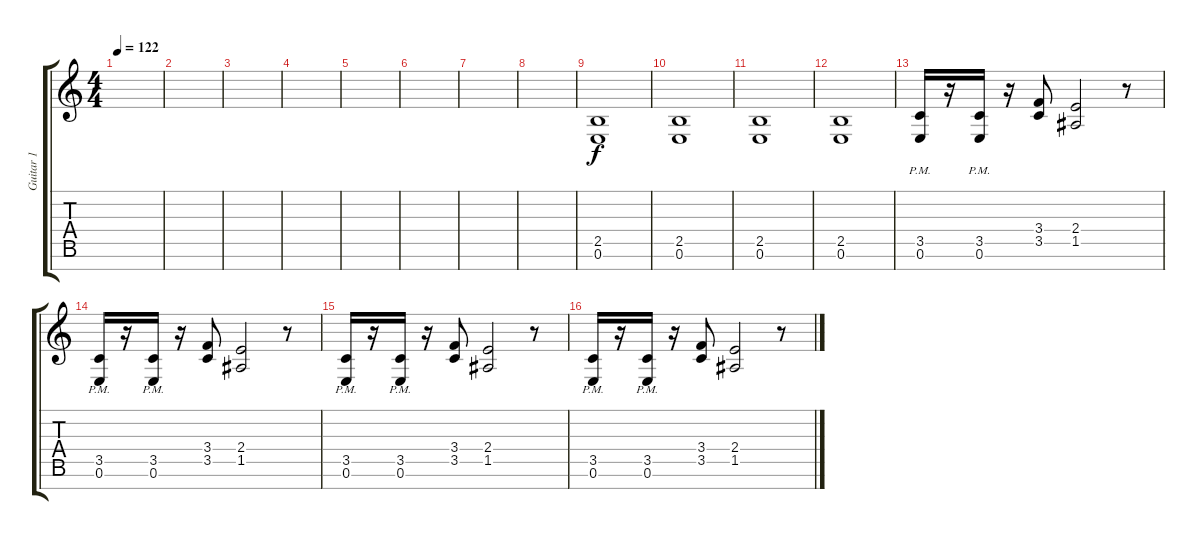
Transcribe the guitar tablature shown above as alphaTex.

\track ("Guitar 1" "Guitar 1") {instrument distortionguitar}
\staff {score tabs}
\tuning (E4 B3 G3 D3 A2 E2 B1) {hide}
\ts (4 4)
\tempo 122
\clef g2
\ks c
|
|
|
|
|
|
|
|
(2.5 0.6).1 |
(2.5 0.6).1 |
(2.5 0.6).1 |
(2.5 0.6).1 |
(3.5 0.6{pm}).16 r.16 (3.5 0.6{pm}).16 r.16 (3.4 3.5).8 (2.4 1.5).2 r.8 |
(3.5 0.6{pm}).16 r.16 (3.5 0.6{pm}).16 r.16 (3.4 3.5).8 (2.4 1.5).2 r.8 |
(3.5 0.6{pm}).16 r.16 (3.5 0.6{pm}).16 r.16 (3.4 3.5).8 (2.4 1.5).2 r.8 |
(3.5 0.6{pm}).16 r.16 (3.5 0.6{pm}).16 r.16 (3.4 3.5).8 (2.4 1.5).2 r.8
